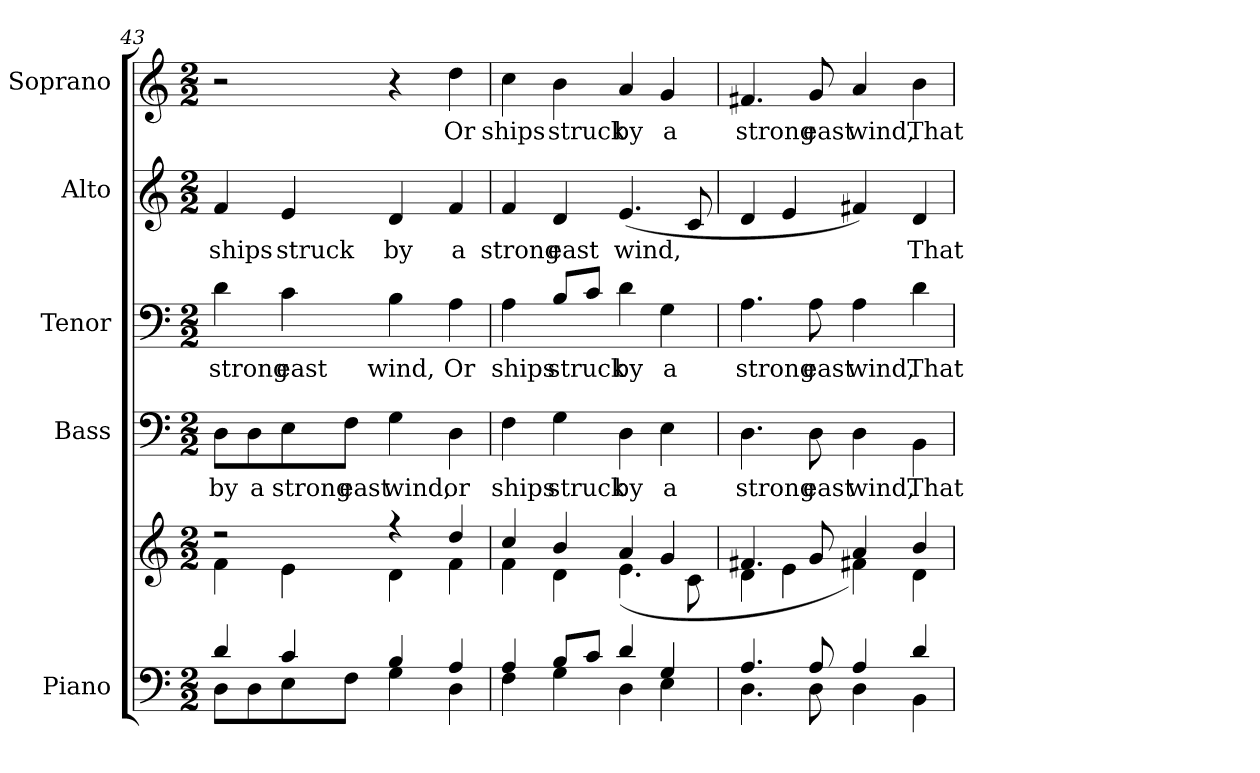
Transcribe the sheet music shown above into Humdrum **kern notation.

**kern	**kern	**kern	**text	**kern	**text	**kern	**text	**kern	**text
*part5	*part5	*part4	*part4	*part3	*part3	*part2	*part2	*part1	*part1
*staff6	*staff5	*staff4	*staff4	*staff3	*staff3	*staff2	*staff2	*staff1	*staff1
*I"Piano	*	*I"Bass	*	*I"Tenor	*	*I"Alto	*	*I"Soprano	*
*I'Pno.	*	*I'B.	*	*I'T.	*	*I'A.	*	*I'S.	*
*clefF4	*clefG2	*clefF4	*	*clefF4	*	*clefG2	*	*clefG2	*
*k[]	*k[]	*k[]	*	*k[]	*	*k[]	*	*k[]	*
*C:	*C:	*C:	*	*C:	*	*C:	*	*C:	*
*M2/2	*M2/2	*M2/2	*	*M2/2	*	*M2/2	*	*M2/2	*
=43	=43	=43	=43	=43	=43	=43	=43	=43	=43
*^	*^	*	*	*	*	*	*	*	*
!	!	!	!	!	!LO:LY:b:color=#000000	!	!	!	!	!	!
!	!	!	!	!	!	!	!LO:LY:b:color=#000000	!	!	!	!
!	!	!	!	!	!	!	!	!	!LO:LY:b:color=#000000	!	!
4di/	8Di\L	2r	4fi\	8Di\L	by	4di\	strong	4fi/	ships	2r	.
!	!	!	!	!	!LO:LY:b:color=#000000	!	!	!	!	!	!
.	8Di\	.	.	8Di\	a	.	.	.	.	.	.
!	!	!	!	!	!LO:LY:b:color=#000000	!	!	!	!	!	!
!	!	!	!	!	!	!	!LO:LY:b:color=#000000	!	!	!	!
!	!	!	!	!	!	!	!	!	!LO:LY:b:color=#000000	!	!
4ci/	8Ei\	.	4ei\	8Ei\	strong	4ci\	east	4ei/	struck	.	.
!	!	!	!	!	!LO:LY:b:color=#000000	!	!	!	!	!	!
.	8Fi\J	.	.	8Fi\J	east	.	.	.	.	.	.
!	!	!	!	!	!LO:LY:b:color=#000000	!	!	!	!	!	!
!	!	!	!	!	!	!	!LO:LY:b:color=#000000	!	!	!	!
!	!	!	!	!	!	!	!	!	!LO:LY:b:color=#000000	!	!
4Bi/	4Gi\	4r	4di\	4Gi\	wind,	4Bi\	wind,	4di/	by	4r	.
!	!	!	!	!	!LO:LY:b:color=#000000	!	!	!	!	!	!
!	!	!	!	!	!	!	!LO:LY:b:color=#000000	!	!	!	!
!	!	!	!	!	!	!	!	!	!LO:LY:b:color=#000000	!	!
!	!	!	!	!	!	!	!	!	!	!	!LO:LY:b:color=#000000
4Ai/	4Di\	4ddi/	4fi\	4Di\	or	4Ai\	Or	4fi/	a	4ddi\	Or
!!LO:PB:g=z
=44	=44	=44	=44	=44	=44	=44	=44	=44	=44	=44	=44
!	!	!	!	!	!LO:LY:b:color=#000000	!	!	!	!	!	!
!	!	!	!	!	!	!	!LO:LY:b:color=#000000	!	!	!	!
!	!	!	!	!	!	!	!	!	!LO:LY:b:color=#000000	!	!
!	!	!	!	!	!	!	!	!	!	!	!LO:LY:b:color=#000000
4Ai/	4Fi\	4cci/	4fi\	4Fi\	ships	4Ai\	ships	4fi/	strong	4cci\	ships
!	!	!	!	!	!LO:LY:b:color=#000000	!	!	!	!	!	!
!	!	!	!	!	!	!	!LO:LY:b:color=#000000	!	!	!	!
!	!	!	!	!	!	!	!	!	!LO:LY:b:color=#000000	!	!
!	!	!	!	!	!	!	!	!	!	!	!LO:LY:b:color=#000000
8Bi/L	4Gi\	4bi/	4di\	4Gi\	struck	8Bi/L	struck	4di/	east	4bi\	struck
8ci/J	.	.	.	.	.	8ci/J	.	.	.	.	.
!	!	!	!	!	!LO:LY:b:color=#000000	!	!	!	!	!	!
!	!	!	!	!	!	!	!LO:LY:b:color=#000000	!	!	!	!
!	!	!	!	!	!	!	!	!	!LO:LY:b:color=#000000	!	!
!	!	!	!	!	!	!	!	!	!	!	!LO:LY:b:color=#000000
4di/	4Di\	4ai/	(4.ei\	4Di\	by	4di\	by	(4.ei/	wind,	4ai/	by
!	!	!	!	!	!LO:LY:b:color=#000000	!	!	!	!	!	!
!	!	!	!	!	!	!	!LO:LY:b:color=#000000	!	!	!	!
!	!	!	!	!	!	!	!	!	!	!	!LO:LY:b:color=#000000
4Gi/	4Ei\	4gi/	.	4Ei\	a	4Gi\	a	.	.	4gi/	a
.	.	.	8ci\	.	.	.	.	8ci/	.	.	.
=45	=45	=45	=45	=45	=45	=45	=45	=45	=45	=45	=45
!	!	!	!	!	!LO:LY:b:color=#000000	!	!	!	!	!	!
!	!	!	!	!	!	!	!LO:LY:b:color=#000000	!	!	!	!
!	!	!	!	!	!	!	!	!	!	!	!LO:LY:b:color=#000000
4.Ai/	4.Di\	4.f#Xi/	4di\	4.Di\	strong	4.Ai\	strong	4di/	.	4.f#Xi/	strong
.	.	.	4ei\	.	.	.	.	4ei/	.	.	.
!	!	!	!	!	!LO:LY:b:color=#000000	!	!	!	!	!	!
!	!	!	!	!	!	!	!LO:LY:b:color=#000000	!	!	!	!
!	!	!	!	!	!	!	!	!	!	!	!LO:LY:b:color=#000000
8Ai/	8Di\	8gi/	.	8Di\	east	8Ai\	east	.	.	8gi/	east
!	!	!	!	!	!LO:LY:b:color=#000000	!	!	!	!	!	!
!	!	!	!	!	!	!	!LO:LY:b:color=#000000	!	!	!	!
!	!	!	!	!	!	!	!	!	!	!	!LO:LY:b:color=#000000
4Ai/	4Di\	4ai/	4f#Xi\)	4Di\	wind,	4Ai\	wind,	4f#Xi/)	.	4ai/	wind,
!	!	!	!	!	!LO:LY:b:color=#000000	!	!	!	!	!	!
!	!	!	!	!	!	!	!LO:LY:b:color=#000000	!	!	!	!
!	!	!	!	!	!	!	!	!	!LO:LY:b:color=#000000	!	!
!	!	!	!	!	!	!	!	!	!	!	!LO:LY:b:color=#000000
4di/	4BBi\	4bi/	4di\	4BBi\	That	4di\	That	4di/	That	4bi\	That
*v	*v	*	*	*	*	*	*	*	*	*	*
*	*v	*v	*	*	*	*	*	*	*	*
=	=	=	=	=	=	=	=	=	=
*-	*-	*-	*-	*-	*-	*-	*-	*-	*-
